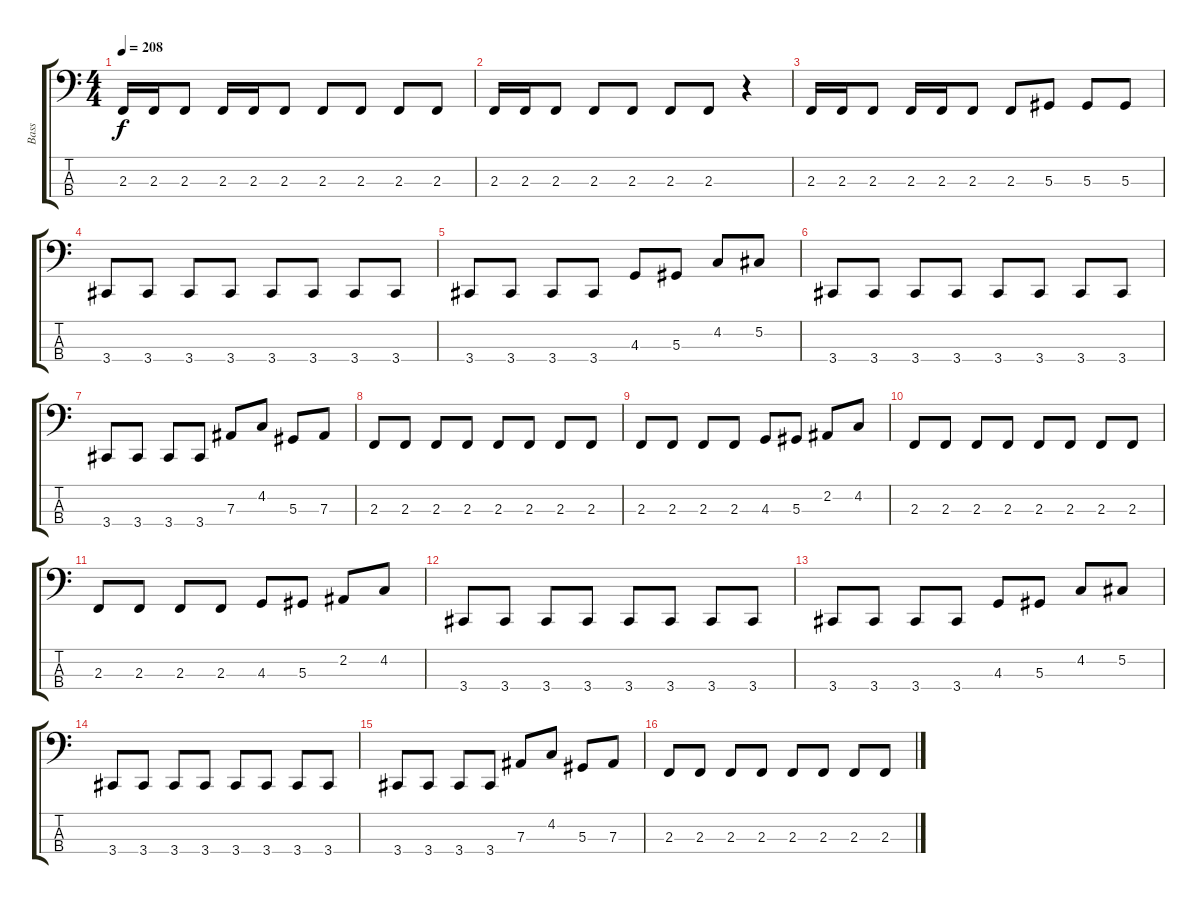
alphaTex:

\track ("Bass" "Bass") {instrument electricbassfinger}
\staff {score tabs}
\tuning (Db2 Ab1 Eb1 Bb0) {hide}
\ts (4 4)
\tempo 208
\clef f4
\ks c
2.3.16{dy f} 2.3.16 2.3.8 2.3.16 2.3.16 2.3.8 2.3.8 2.3.8 2.3.8 2.3.8 |
2.3.16 2.3.16 2.3.8 2.3.8 2.3.8 2.3.8 2.3.8 r.4 |
2.3.16 2.3.16 2.3.8 2.3.16 2.3.16 2.3.8 2.3.8 5.3.8 5.3.8 5.3.8 |
3.4.8 3.4.8 3.4.8 3.4.8 3.4.8 3.4.8 3.4.8 3.4.8 |
3.4.8 3.4.8 3.4.8 3.4.8 4.3.8 5.3.8 4.2.8 5.2.8 |
3.4.8 3.4.8 3.4.8 3.4.8 3.4.8 3.4.8 3.4.8 3.4.8 |
3.4.8 3.4.8 3.4.8 3.4.8 7.3.8 4.2.8 5.3.8 7.3.8 |
2.3.8 2.3.8 2.3.8 2.3.8 2.3.8 2.3.8 2.3.8 2.3.8 |
2.3.8 2.3.8 2.3.8 2.3.8 4.3.8 5.3.8 2.2.8 4.2.8 |
2.3.8 2.3.8 2.3.8 2.3.8 2.3.8 2.3.8 2.3.8 2.3.8 |
2.3.8 2.3.8 2.3.8 2.3.8 4.3.8 5.3.8 2.2.8 4.2.8 |
3.4.8 3.4.8 3.4.8 3.4.8 3.4.8 3.4.8 3.4.8 3.4.8 |
3.4.8 3.4.8 3.4.8 3.4.8 4.3.8 5.3.8 4.2.8 5.2.8 |
3.4.8 3.4.8 3.4.8 3.4.8 3.4.8 3.4.8 3.4.8 3.4.8 |
3.4.8 3.4.8 3.4.8 3.4.8 7.3.8 4.2.8 5.3.8 7.3.8 |
2.3.8 2.3.8 2.3.8 2.3.8 2.3.8 2.3.8 2.3.8 2.3.8
